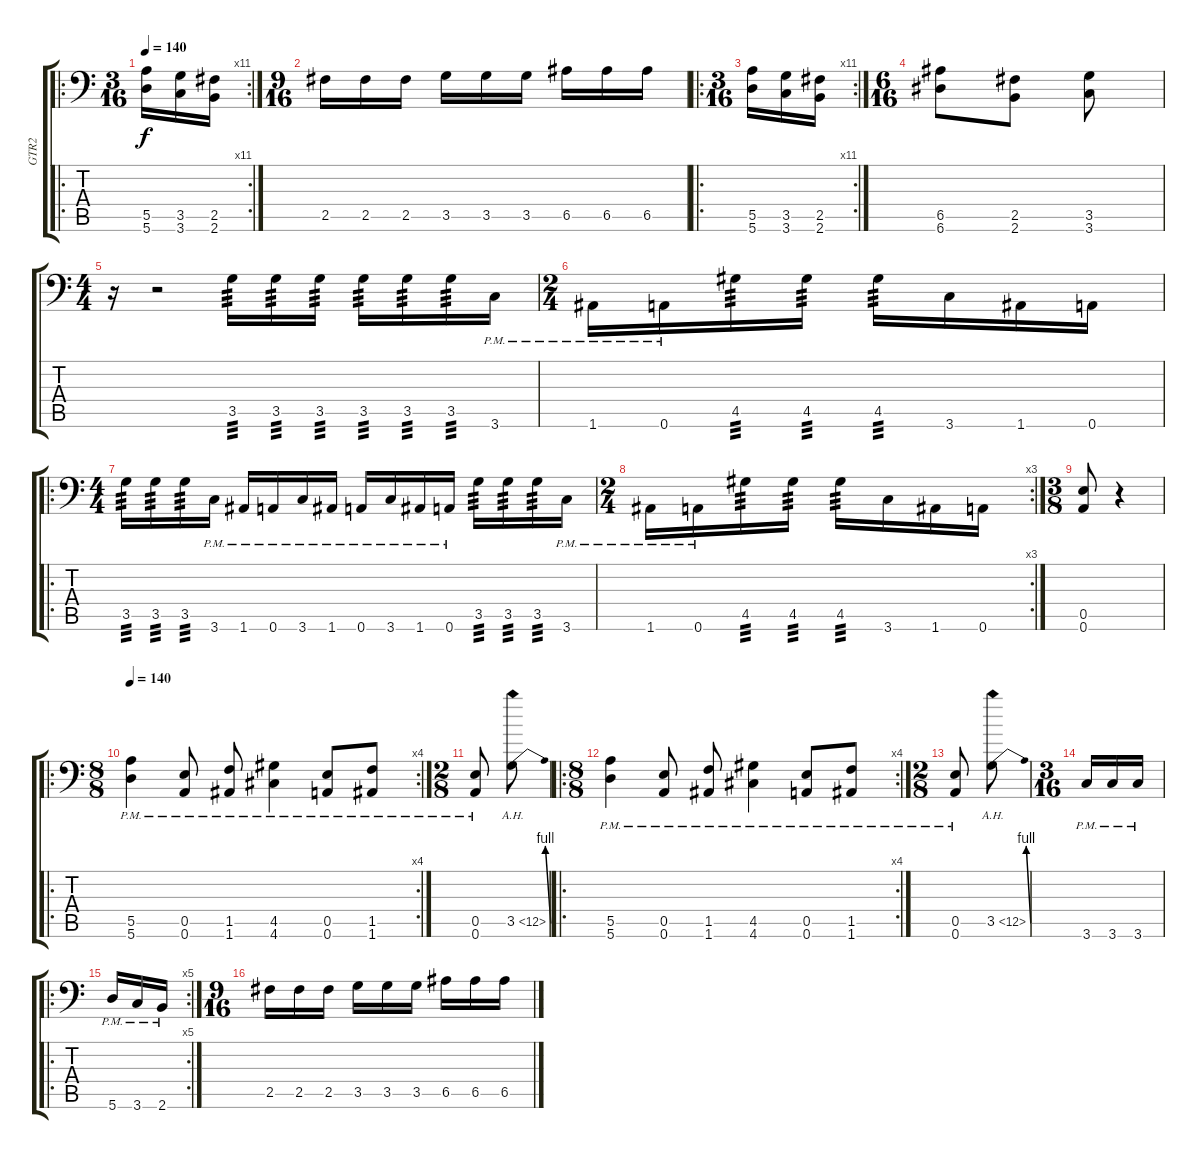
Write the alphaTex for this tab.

\track ("GTR2" "GTR2") {instrument distortionguitar}
\staff {score tabs}
\tuning (B3 Gb3 D3 A2 E2 A1) {hide}
\ro
\rc 11
\ts (3 16)
\tempo 140
\clef f4
\ks c
(5.5 5.6).16{dy f} (3.5 3.6).16 (2.5 2.6).16 |
\ts (9 16)
2.5.16 2.5.16 2.5.16 3.5.16 3.5.16 3.5.16 6.5.16 6.5.16 6.5.16 |
\ro
\rc 11
\ts (3 16)
(5.5 5.6).16 (3.5 3.6).16 (2.5 2.6).16 |
\ts (6 16)
(6.5 6.6).8 (2.5 2.6).8 (3.5 3.6).8 |
\ts (4 4)
r.16 r.2 3.5.16{tp 3} 3.5.16{tp 3} 3.5.16{tp 3} 3.5.16{tp 3} 3.5.16{tp 3} 3.5.16{tp 3} 3.6{pm}.16 |
\ts (2 4)
1.6{pm}.16 0.6{pm}.16 4.5.16{tp 3} 4.5.16{tp 3} 4.5.16{tp 3} 3.6.16 1.6.16 0.6.16 |
\ro
\ts (4 4)
3.5.16{tp 3} 3.5.16{tp 3} 3.5.16{tp 3} 3.6{pm}.16 1.6{pm}.16 0.6{pm}.16 3.6{pm}.16 1.6{pm}.16 0.6{pm}.16 3.6{pm}.16 1.6{pm}.16 0.6{pm}.16 3.5.16{tp 3} 3.5.16{tp 3} 3.5.16{tp 3} 3.6{pm}.16 |
\rc 3
\ts (2 4)
1.6{pm}.16 0.6{pm}.16 4.5.16{tp 3} 4.5.16{tp 3} 4.5.16{tp 3} 3.6.16 1.6.16 0.6.16 |
\ts (3 8)
(0.5 0.6).8 r.4 |
\ro
\rc 4
\ts (8 8)
\tempo 140
(5.5{pm} 5.6{pm}).4 (0.5{pm} 0.6{pm}).8 (1.5{pm} 1.6{pm}).8 (4.5{pm} 4.6{pm}).4 (0.5{pm} 0.6{pm}).8 (1.5{pm} 1.6{pm}).8 |
\ts (2 8)
(0.5{pm} 0.6{pm}).8 3.5{be (bend 0 0 60 4) ah 9}.8 |
\ro
\rc 4
\ts (8 8)
(5.5{pm} 5.6{pm}).4 (0.5{pm} 0.6{pm}).8 (1.5{pm} 1.6{pm}).8 (4.5{pm} 4.6{pm}).4 (0.5{pm} 0.6{pm}).8 (1.5{pm} 1.6{pm}).8 |
\ts (2 8)
(0.5{pm} 0.6{pm}).8 3.5{be (bend 0 0 60 4) ah 9}.8 |
\ts (3 16)
3.6{pm}.16 3.6{pm}.16 3.6{pm}.16 |
\ro
\rc 5
5.6{pm}.16 3.6{pm}.16 2.6{pm}.16 |
\ts (9 16)
2.5.16 2.5.16 2.5.16 3.5.16 3.5.16 3.5.16 6.5.16 6.5.16 6.5.16
